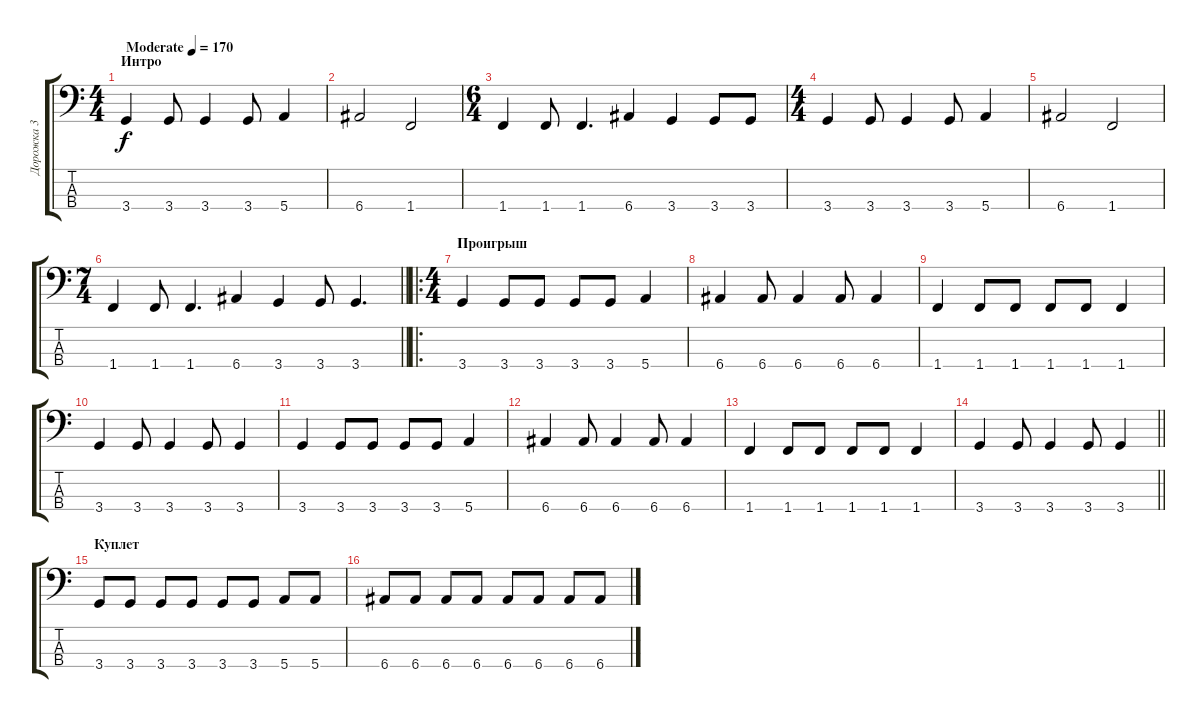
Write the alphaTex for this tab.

\track ("Дорожка 3" "Дорожка 3") {instrument electricbasspick}
\staff {score tabs}
\tuning (G2 D2 A1 E1) {hide}
\ts (4 4)
\section ("" "Интро")
\tempo (170 "Moderate")
\clef f4
\ks c
3.4.4{dy f instrument electricbasspick} 3.4.8 3.4.4 3.4.8 5.4.4 |
6.4.2 1.4.2 |
\ts (6 4)
1.4.4 1.4.8 1.4.4{d} 6.4.4 3.4.4 3.4.8 3.4.8 |
\ts (4 4)
3.4.4 3.4.8 3.4.4 3.4.8 5.4.4 |
6.4.2 1.4.2 |
\ts (7 4)
\barLineRight lightlight
1.4.4 1.4.8 1.4.4{d} 6.4.4 3.4.4 3.4.8 3.4.4{d} |
\ro
\ts (4 4)
\section ("" "Проигрыш")
3.4.4 3.4.8 3.4.8 3.4.8 3.4.8 5.4.4 |
6.4.4 6.4.8 6.4.4 6.4.8 6.4.4 |
1.4.4 1.4.8 1.4.8 1.4.8 1.4.8 1.4.4 |
3.4.4 3.4.8 3.4.4 3.4.8 3.4.4 |
3.4.4 3.4.8 3.4.8 3.4.8 3.4.8 5.4.4 |
6.4.4 6.4.8 6.4.4 6.4.8 6.4.4 |
1.4.4 1.4.8 1.4.8 1.4.8 1.4.8 1.4.4 |
\barLineRight lightlight
3.4.4 3.4.8 3.4.4 3.4.8 3.4.4 |
\section ("" "Куплет")
3.4.8 3.4.8 3.4.8 3.4.8 3.4.8 3.4.8 5.4.8 5.4.8 |
6.4.8 6.4.8 6.4.8 6.4.8 6.4.8 6.4.8 6.4.8 6.4.8
